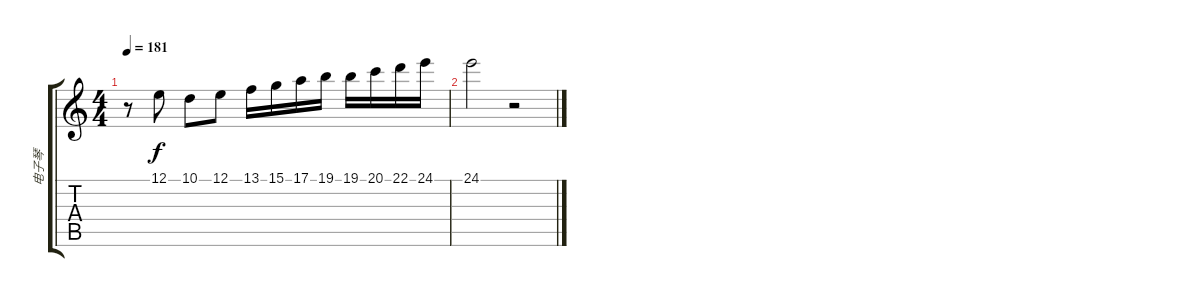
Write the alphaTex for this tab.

\track ("电子琴" "电子琴") {instrument musicbox}
\staff {score tabs}
\tuning (E4 B3 G3 D3 A2 E2) {hide}
\ts (4 4)
\tempo 181
\clef g2
\ks c
r.8{dy f} 12.1.8 10.1.8 12.1.8 13.1.16 15.1.16 17.1.16 19.1.16 19.1.16 20.1.16 22.1.16 24.1.16 |
24.1.2 r.2
